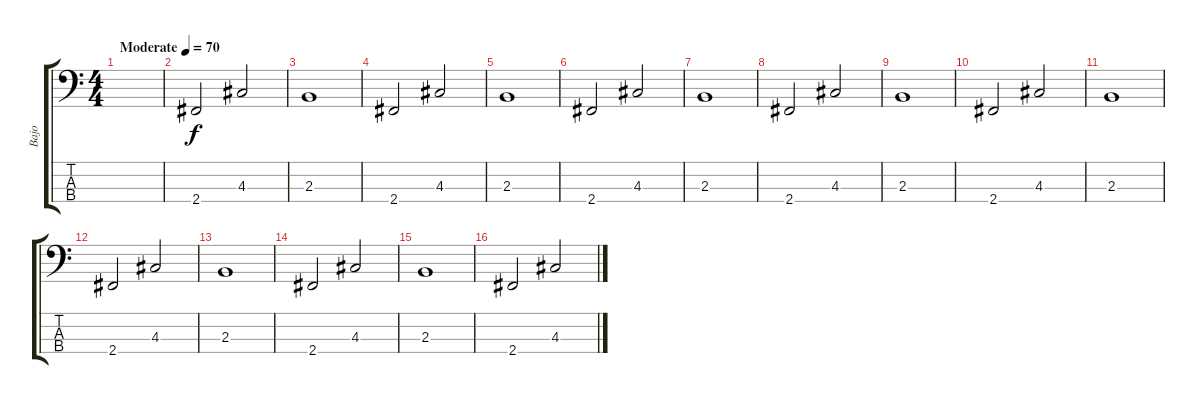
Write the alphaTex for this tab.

\track ("Bajo" "Bajo") {instrument electricbassfinger}
\staff {score tabs}
\tuning (G2 D2 A1 E1) {hide}
\ts (4 4)
\tempo (70 "Moderate")
\clef f4
\ks c
|
2.4.2 4.3.2 |
2.3.1 |
2.4.2 4.3.2 |
2.3.1 |
2.4.2 4.3.2 |
2.3.1 |
2.4.2 4.3.2 |
2.3.1 |
2.4.2 4.3.2 |
2.3.1 |
2.4.2 4.3.2 |
2.3.1 |
2.4.2 4.3.2 |
2.3.1 |
2.4.2 4.3.2
